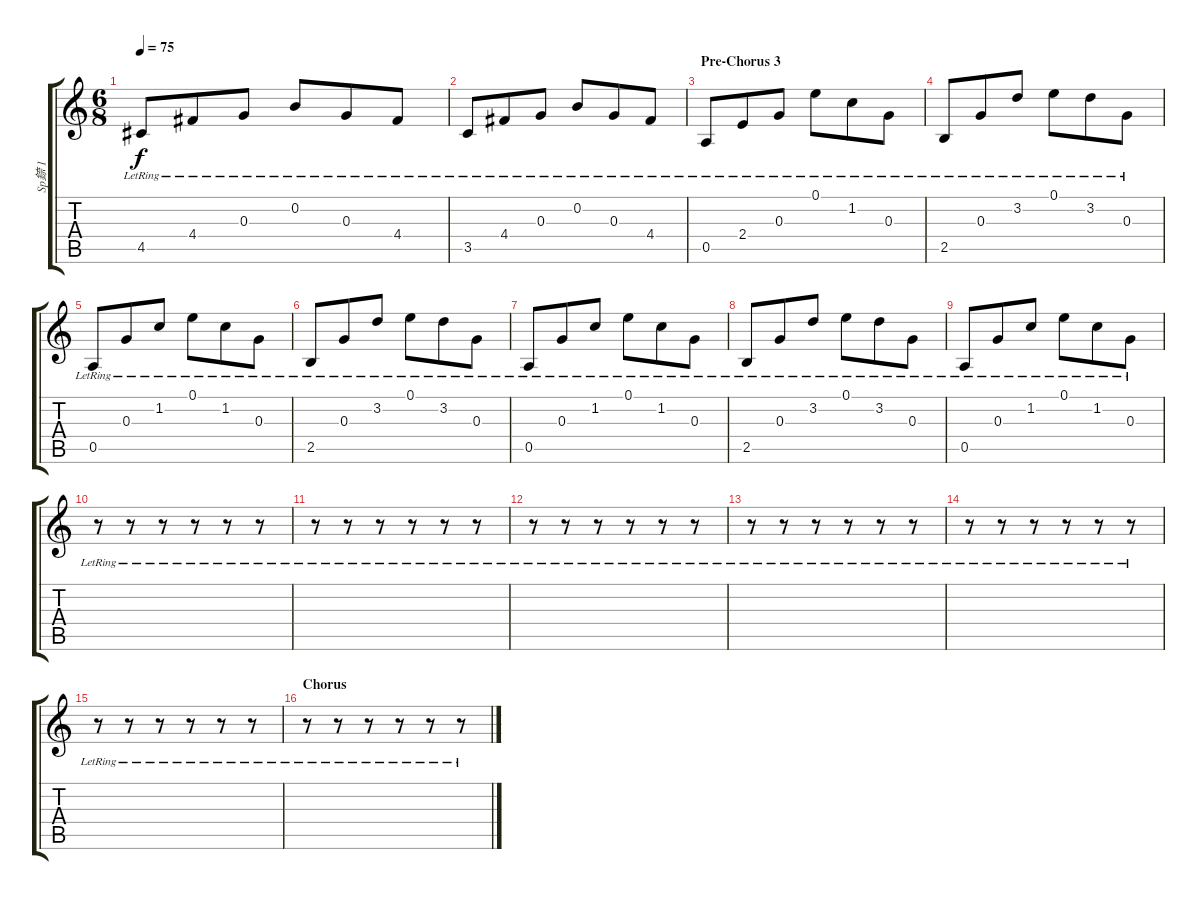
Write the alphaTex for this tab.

\track ("Sp錼 1" "Sp錼 1") {instrument electricguitarclean}
\staff {score tabs}
\tuning (E4 B3 G3 D3 A2 E2) {hide}
\ts (6 8)
\tempo 75
\clef g2
\ks c
4.5{lr}.8{dy f} 4.4{lr}.8 0.3{lr}.8 0.2{lr}.8 0.3{lr}.8 4.4{lr}.8 |
3.5{lr}.8 4.4{lr}.8 0.3{lr}.8 0.2{lr}.8 0.3{lr}.8 4.4{lr}.8 |
\section ("" "Pre-Chorus 3")
0.5{lr}.8 2.4{lr}.8 0.3{lr}.8 0.1{lr}.8 1.2{lr}.8 0.3{lr}.8 |
2.5{lr}.8 0.3{lr}.8 3.2{lr}.8 0.1{lr}.8 3.2{lr}.8 0.3{lr}.8 |
0.5{lr}.8 0.3{lr}.8 1.2{lr}.8 0.1{lr}.8 1.2{lr}.8 0.3{lr}.8 |
2.5{lr}.8 0.3{lr}.8 3.2{lr}.8 0.1{lr}.8 3.2{lr}.8 0.3{lr}.8 |
0.5{lr}.8 0.3{lr}.8 1.2{lr}.8 0.1{lr}.8 1.2{lr}.8 0.3{lr}.8 |
2.5{lr}.8 0.3{lr}.8 3.2{lr}.8 0.1{lr}.8 3.2{lr}.8 0.3{lr}.8 |
0.5{lr}.8 0.3{lr}.8 1.2{lr}.8 0.1{lr}.8 1.2{lr}.8 0.3{lr}.8 |
r.8 r.8 r.8 r.8 r.8 r.8 |
r.8 r.8 r.8 r.8 r.8 r.8 |
r.8 r.8 r.8 r.8 r.8 r.8 |
r.8 r.8 r.8 r.8 r.8 r.8 |
r.8 r.8 r.8 r.8 r.8 r.8 |
r.8 r.8 r.8 r.8 r.8 r.8 |
\section ("" "Chorus")
r.8 r.8 r.8 r.8 r.8 r.8
